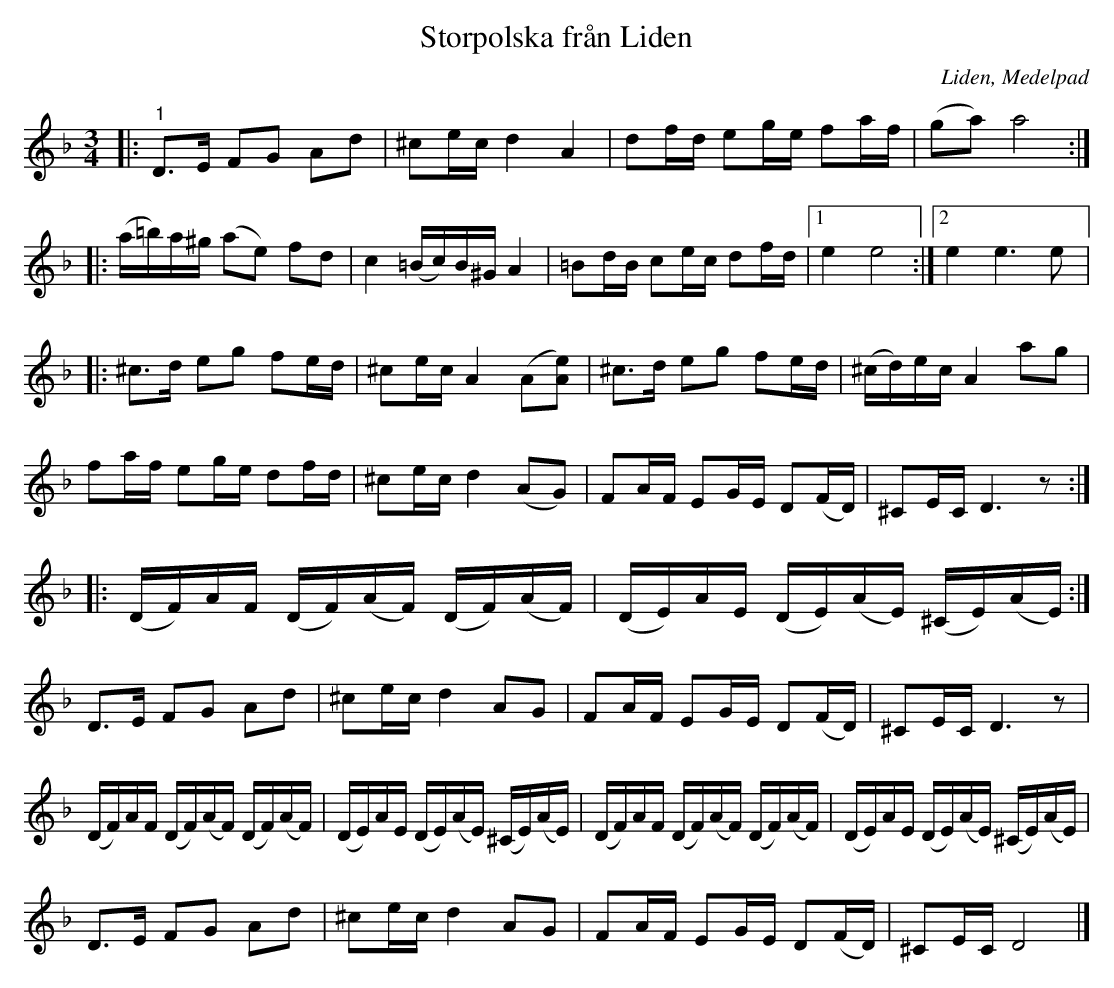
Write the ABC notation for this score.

X:1
T:Storpolska från Liden
O:Liden, Medelpad
L:1/16
M:3/4
K:Dm
V:1
|:"^1" D2>E2 F2G2 A2d2 | ^c2ec d4 A4 | d2fd e2ge f2af | (g2a2) a8 ::
(a=b)a^g (a2e2) f2d2 | c4 (=Bc)B^G A4 | =B2dB c2ec d2fd |1 e4 e8 :|2 e4 e6 e2 |:
 ^c2>d2 e2g2 f2ed | ^c2ec A4 (A2[Ae]2) | ^c2>d2 e2g2 f2ed | (^cd)ec A4 a2g2 |
 f2af e2ge d2fd | ^c2ec d4 (A2G2) | F2AF E2GE D2(FD) | ^C2EC D6 z2 ::
(DF)AF (DF)(AF) (DF)(AF) | (DE)AE (DE)(AE) (^CE)(AE) :|
D2>E2 F2G2 A2d2 | ^c2ec d4 A2G2 | F2AF E2GE D2(FD) | ^C2EC D6 z2 |
(DF)AF (DF)(AF) (DF)(AF) | (DE)AE (DE)(AE) (^CE)(AE) | (DF)AF (DF)(AF) (DF)(AF) | (DE)AE (DE)(AE) (^CE)(AE) |
 D2>E2 F2G2 A2d2 | ^c2ec d4 A2G2 | F2AF E2GE D2(FD) | ^C2EC D8 |]
